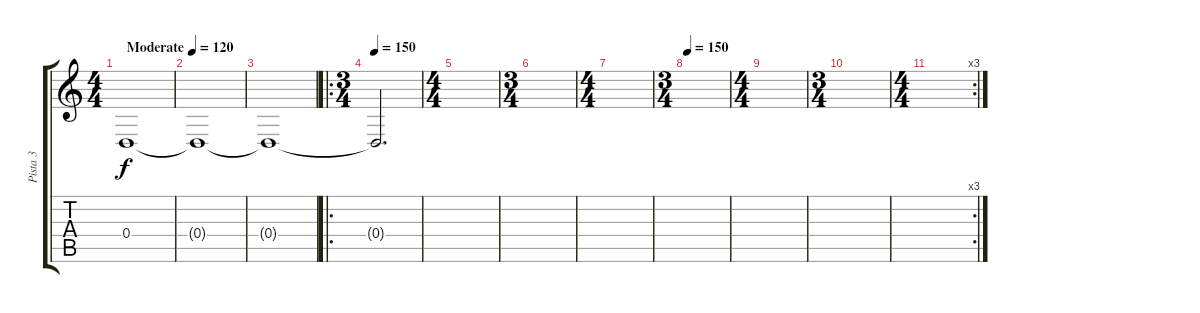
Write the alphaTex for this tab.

\track ("Pista 3" "Pista 3") {instrument pad8sweep}
\staff {score tabs}
\tuning (E4 B3 G3 D3 A2 E2) {hide}
\ts (4 4)
\tempo (120 "Moderate")
\tempo 80
\tempo (120 "Moderate")
\clef g2
\ks c
0.4.1{dy f instrument seashore} |
0.4{t}.1 |
0.4{t}.1 |
\ro
\ts (3 4)
\tempo 150
0.4{t}.2{d} |
\ts (4 4)
|
\ts (3 4)
|
\ts (4 4)
|
\ts (3 4)
\tempo 150
|
\ts (4 4)
|
\ts (3 4)
|
\rc 3
\ts (4 4)
